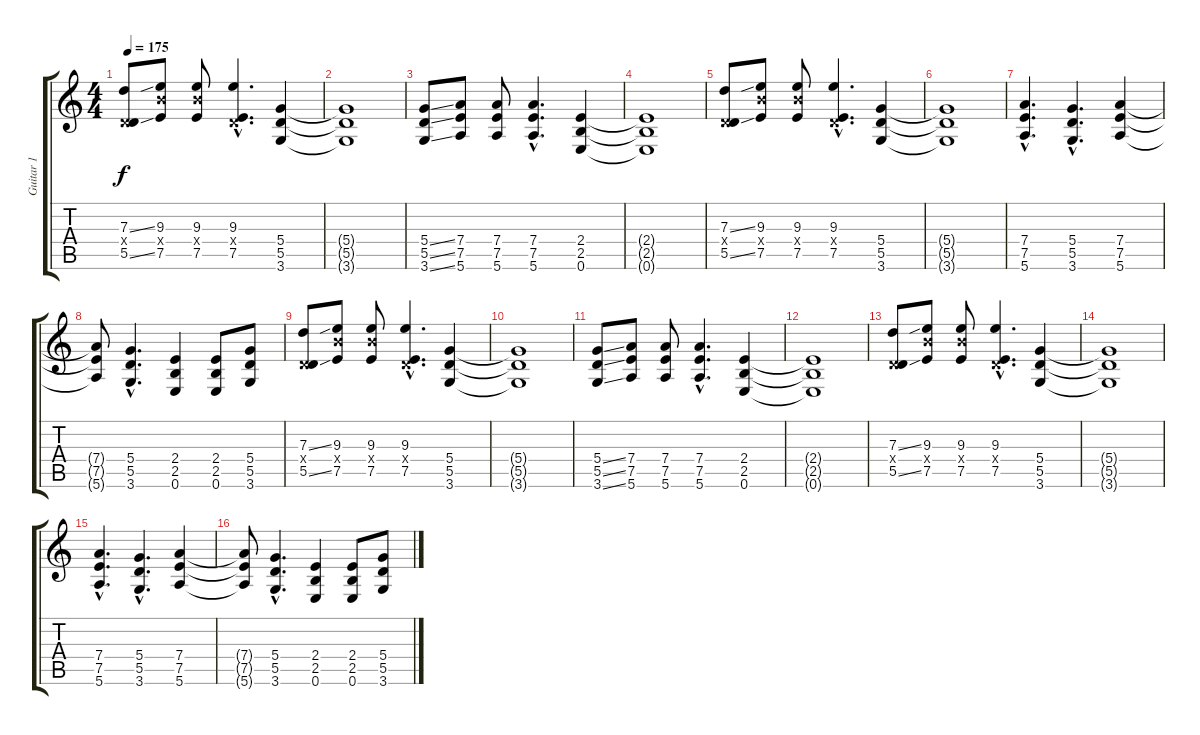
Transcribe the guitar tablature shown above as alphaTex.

\track ("Guitar 1" "Guitar 1") {instrument distortionguitar}
\staff {score tabs}
\tuning (E4 B3 G3 D3 A2 E2) {hide}
\ts (4 4)
\tempo 175
\clef g2
\ks c
(7.3{ss} 0.4{x} 5.5{ss}).8{dy f} (9.3 9.4{x} 7.5).8 (9.3 9.4{x} 7.5).8 (9.3{hac} 0.4{hac x} 7.5{hac}).4{d} (5.4 5.5 3.6).4 |
(5.4{t} 5.5{t} 3.6{t}).1 |
(5.4{ss} 5.5{ss} 3.6{ss}).8 (7.4 7.5 5.6).8 (7.4 7.5 5.6).8 (7.4{hac} 7.5{hac} 5.6{hac}).4{d} (2.4 2.5 0.6).4 |
(2.4{t} 2.5{t} 0.6{t}).1 |
(7.3{ss} 0.4{x} 5.5{ss}).8 (9.3 9.4{x} 7.5).8 (9.3 9.4{x} 7.5).8 (9.3{hac} 0.4{hac x} 7.5{hac}).4{d} (5.4 5.5 3.6).4 |
(5.4{t} 5.5{t} 3.6{t}).1 |
(7.4{hac} 7.5{hac} 5.6{hac}).4{d} (5.4{hac} 5.5{hac} 3.6{hac}).4{d} (7.4 7.5 5.6).4 |
(7.4{t} 7.5{t} 5.6{t}).8 (5.4{hac} 5.5{hac} 3.6{hac}).4{d} (2.4 2.5 0.6).4 (2.4 2.5 0.6).8 (5.4 5.5 3.6).8 |
(7.3{ss} 0.4{x} 5.5{ss}).8 (9.3 9.4{x} 7.5).8 (9.3 9.4{x} 7.5).8 (9.3{hac} 0.4{hac x} 7.5{hac}).4{d} (5.4 5.5 3.6).4 |
(5.4{t} 5.5{t} 3.6{t}).1 |
(5.4{ss} 5.5{ss} 3.6{ss}).8 (7.4 7.5 5.6).8 (7.4 7.5 5.6).8 (7.4{hac} 7.5{hac} 5.6{hac}).4{d} (2.4 2.5 0.6).4 |
(2.4{t} 2.5{t} 0.6{t}).1 |
(7.3{ss} 0.4{x} 5.5{ss}).8 (9.3 9.4{x} 7.5).8 (9.3 9.4{x} 7.5).8 (9.3{hac} 0.4{hac x} 7.5{hac}).4{d} (5.4 5.5 3.6).4 |
(5.4{t} 5.5{t} 3.6{t}).1 |
(7.4{hac} 7.5{hac} 5.6{hac}).4{d} (5.4{hac} 5.5{hac} 3.6{hac}).4{d} (7.4 7.5 5.6).4 |
(7.4{t} 7.5{t} 5.6{t}).8 (5.4{hac} 5.5{hac} 3.6{hac}).4{d} (2.4 2.5 0.6).4 (2.4 2.5 0.6).8 (5.4 5.5 3.6).8
